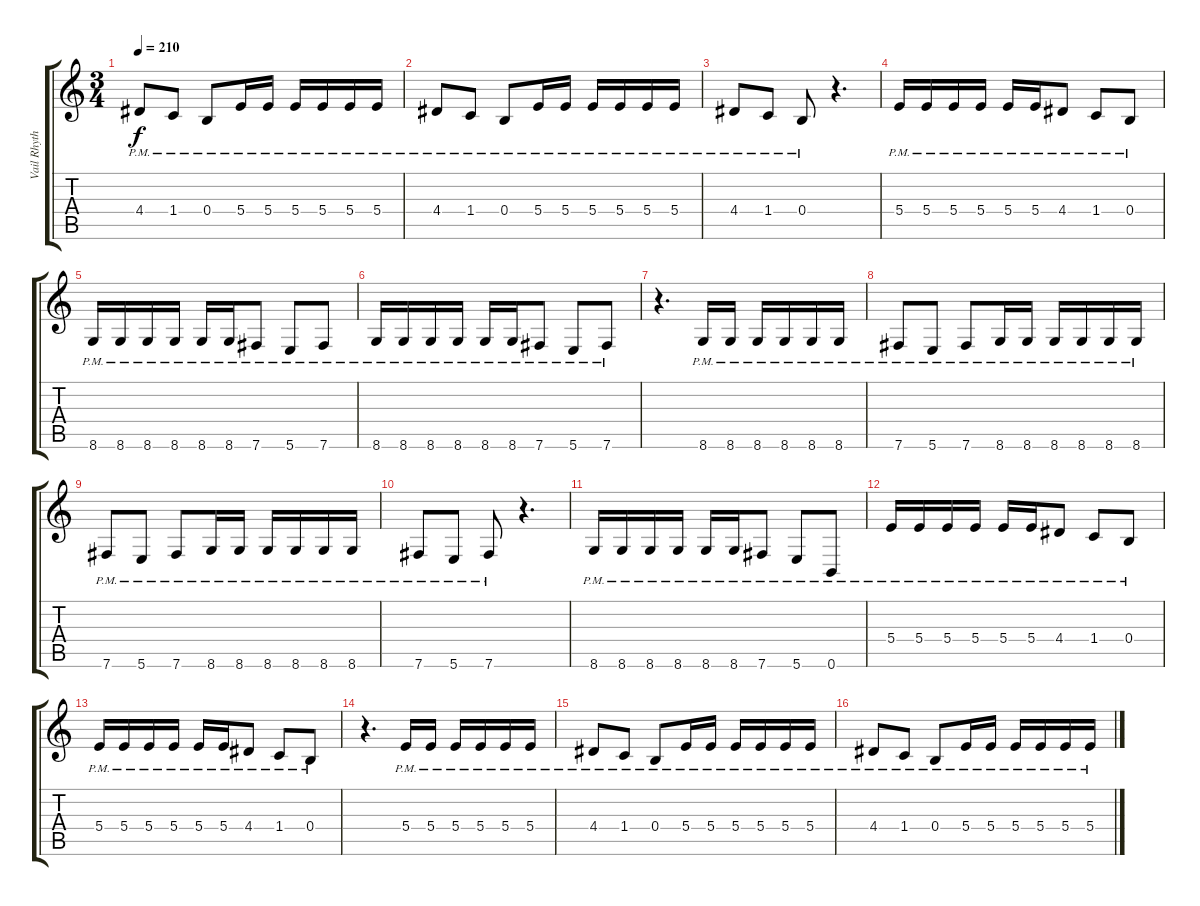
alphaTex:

\track ("Vail Rhythm" "Vail Rhyth") {instrument overdrivenguitar}
\staff {score tabs}
\tuning (Db4 Ab3 E3 B2 Gb2 B1) {hide}
\ts (3 4)
\tempo 210
\clef g2
\ks c
4.4{pm}.8{dy f} 1.4{pm}.8 0.4{pm}.8 5.4{pm}.16 5.4{pm}.16 5.4{pm}.16 5.4{pm}.16 5.4{pm}.16 5.4{pm}.16 |
4.4{pm}.8 1.4{pm}.8 0.4{pm}.8 5.4{pm}.16 5.4{pm}.16 5.4{pm}.16 5.4{pm}.16 5.4{pm}.16 5.4{pm}.16 |
4.4{pm}.8 1.4{pm}.8 0.4{pm}.8 r.4{d} |
5.4{pm}.16 5.4{pm}.16 5.4{pm}.16 5.4{pm}.16 5.4{pm}.16 5.4{pm}.16 4.4{pm}.8 1.4{pm}.8 0.4{pm}.8 |
8.6{pm}.16 8.6{pm}.16 8.6{pm}.16 8.6{pm}.16 8.6{pm}.16 8.6{pm}.16 7.6{pm}.8 5.6{pm}.8 7.6{pm}.8 |
8.6{pm}.16 8.6{pm}.16 8.6{pm}.16 8.6{pm}.16 8.6{pm}.16 8.6{pm}.16 7.6{pm}.8 5.6{pm}.8 7.6{pm}.8 |
r.4{d} 8.6{pm}.16 8.6{pm}.16 8.6{pm}.16 8.6{pm}.16 8.6{pm}.16 8.6{pm}.16 |
7.6{pm}.8 5.6{pm}.8 7.6{pm}.8 8.6{pm}.16 8.6{pm}.16 8.6{pm}.16 8.6{pm}.16 8.6{pm}.16 8.6{pm}.16 |
7.6{pm}.8 5.6{pm}.8 7.6{pm}.8 8.6{pm}.16 8.6{pm}.16 8.6{pm}.16 8.6{pm}.16 8.6{pm}.16 8.6{pm}.16 |
7.6{pm}.8 5.6{pm}.8 7.6{pm}.8 r.4{d} |
8.6{pm}.16 8.6{pm}.16 8.6{pm}.16 8.6{pm}.16 8.6{pm}.16 8.6{pm}.16 7.6{pm}.8 5.6{pm}.8 0.6{pm}.8 |
5.4{pm}.16 5.4{pm}.16 5.4{pm}.16 5.4{pm}.16 5.4{pm}.16 5.4{pm}.16 4.4{pm}.8 1.4{pm}.8 0.4{pm}.8 |
5.4{pm}.16 5.4{pm}.16 5.4{pm}.16 5.4{pm}.16 5.4{pm}.16 5.4{pm}.16 4.4{pm}.8 1.4{pm}.8 0.4{pm}.8 |
r.4{d} 5.4{pm}.16 5.4{pm}.16 5.4{pm}.16 5.4{pm}.16 5.4{pm}.16 5.4{pm}.16 |
4.4{pm}.8 1.4{pm}.8 0.4{pm}.8 5.4{pm}.16 5.4{pm}.16 5.4{pm}.16 5.4{pm}.16 5.4{pm}.16 5.4{pm}.16 |
4.4{pm}.8 1.4{pm}.8 0.4{pm}.8 5.4{pm}.16 5.4{pm}.16 5.4{pm}.16 5.4{pm}.16 5.4{pm}.16 5.4{pm}.16
